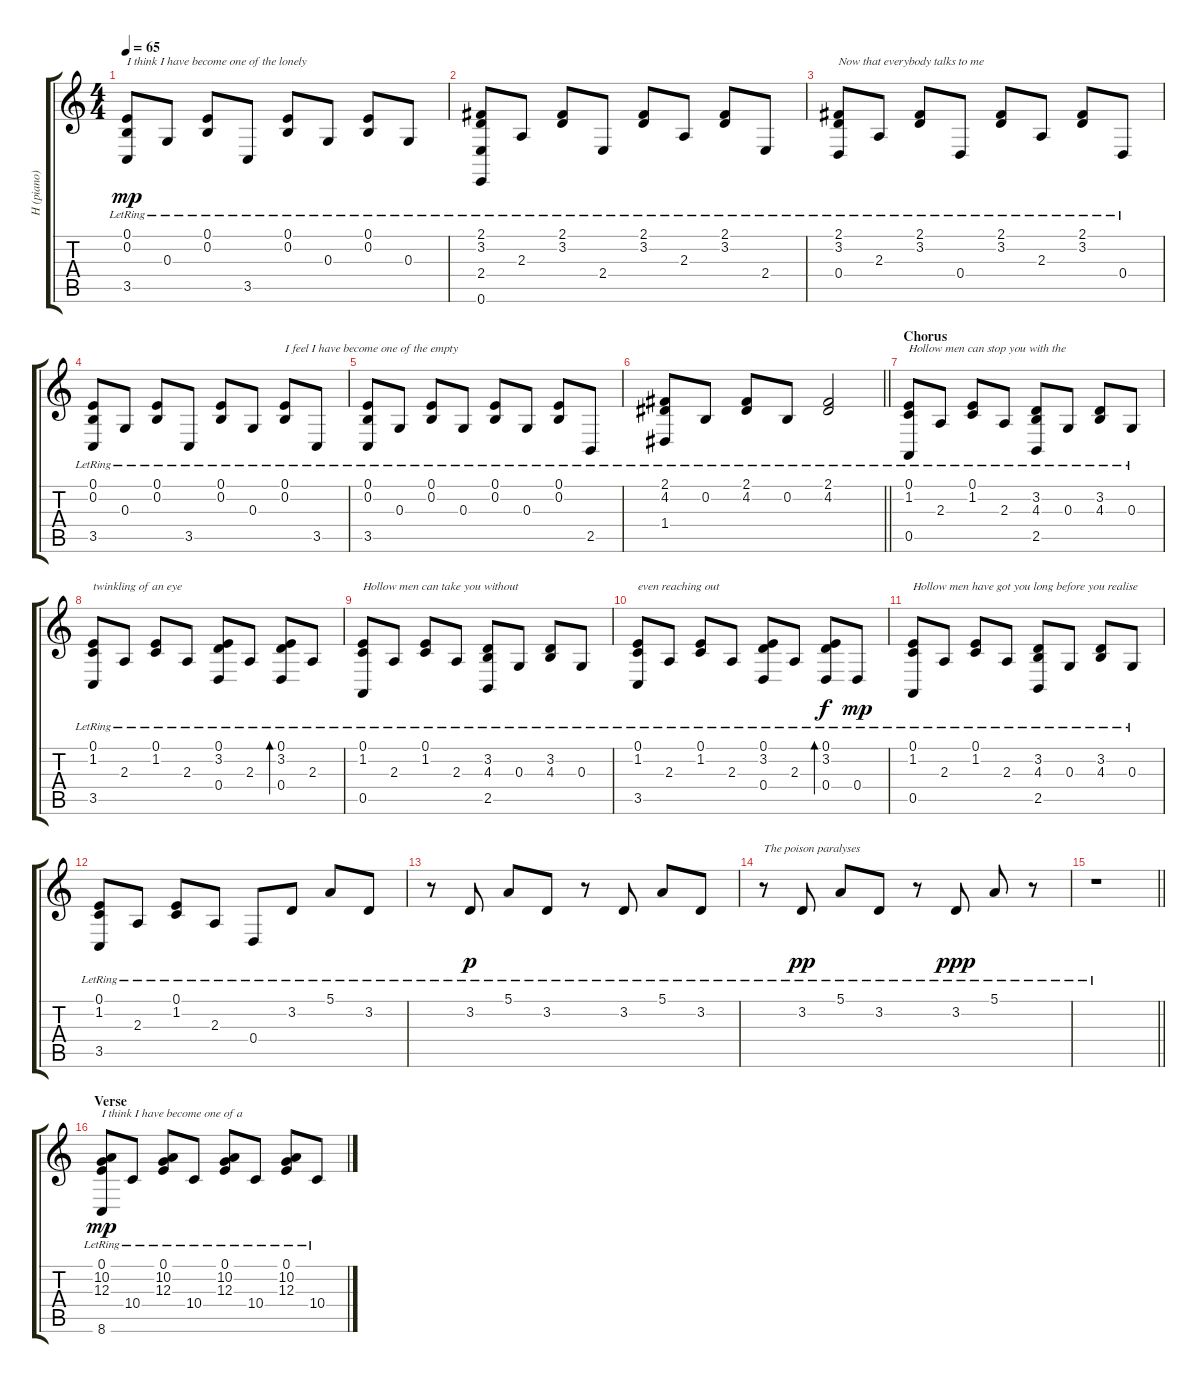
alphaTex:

\track ("H (piano)" "H (piano)") {instrument acousticgrandpiano}
\staff {score tabs}
\tuning (E4 B3 G3 D3 A2 E2) {hide}
\ts (4 4)
\tempo 65
\clef g2
\ks c
(0.1{lr} 0.2{lr} 3.5{lr}).8{txt "I think I have become one of the lonely " dy mp} 0.3{lr}.8 (0.1{lr} 0.2{lr}).8 3.5{lr}.8 (0.1{lr} 0.2{lr}).8 0.3{lr}.8 (0.1{lr} 0.2{lr}).8 0.3{lr}.8 |
(2.1{lr} 3.2{lr} 2.4{lr} 0.6{lr}).8 2.3{lr}.8 (2.1{lr} 3.2{lr}).8 2.4{lr}.8 (2.1{lr} 3.2{lr}).8 2.3{lr}.8 (2.1{lr} 3.2{lr}).8 2.4{lr}.8 |
(2.1{lr} 3.2{lr} 0.4{lr}).8{txt "Now that everybody talks to me "} 2.3{lr}.8 (2.1{lr} 3.2{lr}).8 0.4{lr}.8 (2.1{lr} 3.2{lr}).8 2.3{lr}.8 (2.1{lr} 3.2{lr}).8 0.4{lr}.8 |
(0.1{lr} 0.2{lr} 3.5{lr}).8 0.3{lr}.8 (0.1{lr} 0.2{lr}).8 3.5{lr}.8 (0.1{lr} 0.2{lr}).8 0.3{lr}.8 (0.1{lr} 0.2{lr}).8{txt "I feel I have become one of the empty"} 3.5{lr}.8 |
(0.1{lr} 0.2{lr} 3.5{lr}).8 0.3{lr}.8 (0.1{lr} 0.2{lr}).8 0.3{lr}.8 (0.1{lr} 0.2{lr}).8 0.3{lr}.8 (0.1{lr} 0.2{lr}).8 2.5{lr}.8 |
\barLineRight lightlight
(2.1{lr} 4.2{lr} 1.4{lr}).8 0.2{lr}.8 (2.1{lr} 4.2{lr}).8 0.2{lr}.8 (2.1{lr} 4.2{lr}).2 |
\section ("" "Chorus")
(0.1{lr} 1.2{lr} 0.5{lr}).8{txt "Hollow men can stop you with the"} 2.3{lr}.8 (0.1{lr} 1.2{lr}).8 2.3{lr}.8 (3.2{lr} 4.3{lr} 2.5{lr}).8 0.3{lr}.8 (3.2{lr} 4.3{lr}).8 0.3{lr}.8 |
(0.1{lr} 1.2{lr} 3.5{lr}).8{txt "twinkling of an eye"} 2.3{lr}.8 (0.1{lr} 1.2{lr}).8 2.3{lr}.8 (0.1{lr} 3.2{lr} 0.4{lr}).8 2.3{lr}.8 (0.1{lr} 3.2{lr} 0.4{lr}).8{bd 60} 2.3{lr}.8 |
(0.1{lr} 1.2{lr} 0.5{lr}).8{txt "Hollow men can take you without"} 2.3{lr}.8 (0.1{lr} 1.2{lr}).8 2.3{lr}.8 (3.2{lr} 4.3{lr} 2.5{lr}).8 0.3{lr}.8 (3.2{lr} 4.3{lr}).8 0.3{lr}.8 |
(0.1{lr} 1.2{lr} 3.5{lr}).8{txt "even reaching out"} 2.3{lr}.8 (0.1{lr} 1.2{lr}).8 2.3{lr}.8 (0.1{lr} 3.2{lr} 0.4{lr}).8 2.3{lr}.8 (0.1{lr} 3.2{lr} 0.4{lr}).8{bd 60 dy f} 0.4{lr}.8{dy mp} |
(0.1{lr} 1.2{lr} 0.5{lr}).8{txt "Hollow men have got you long before you realise"} 2.3{lr}.8 (0.1{lr} 1.2{lr}).8 2.3{lr}.8 (3.2{lr} 4.3{lr} 2.5{lr}).8 0.3{lr}.8 (3.2{lr} 4.3{lr}).8 0.3{lr}.8 |
(0.1{lr} 1.2{lr} 3.5{lr}).8 2.3{lr}.8 (0.1{lr} 1.2{lr}).8 2.3{lr}.8 0.4{lr}.8 3.2{lr}.8 5.1{lr}.8 3.2{lr}.8 |
r.8 3.2{lr}.8{dy p} 5.1{lr}.8 3.2{lr}.8 r.8 3.2{lr}.8 5.1{lr}.8 3.2{lr}.8 |
r.8{txt "The poison paralyses"} 3.2{lr}.8{dy pp} 5.1{lr}.8 3.2{lr}.8 r.8 3.2{lr}.8{dy ppp} 5.1{lr}.8 r.8 |
\barLineRight lightlight
r.1 |
\section ("" "Verse")
(0.1{lr} 10.2{lr} 12.3{lr} 8.6{lr}).8{txt "I think I have become one of a" dy mp} 10.4{lr}.8 (0.1{lr} 10.2{lr} 12.3{lr}).8 10.4{lr}.8 (0.1{lr} 10.2{lr} 12.3{lr}).8 10.4{lr}.8 (0.1{lr} 10.2{lr} 12.3{lr}).8 10.4{lr}.8
